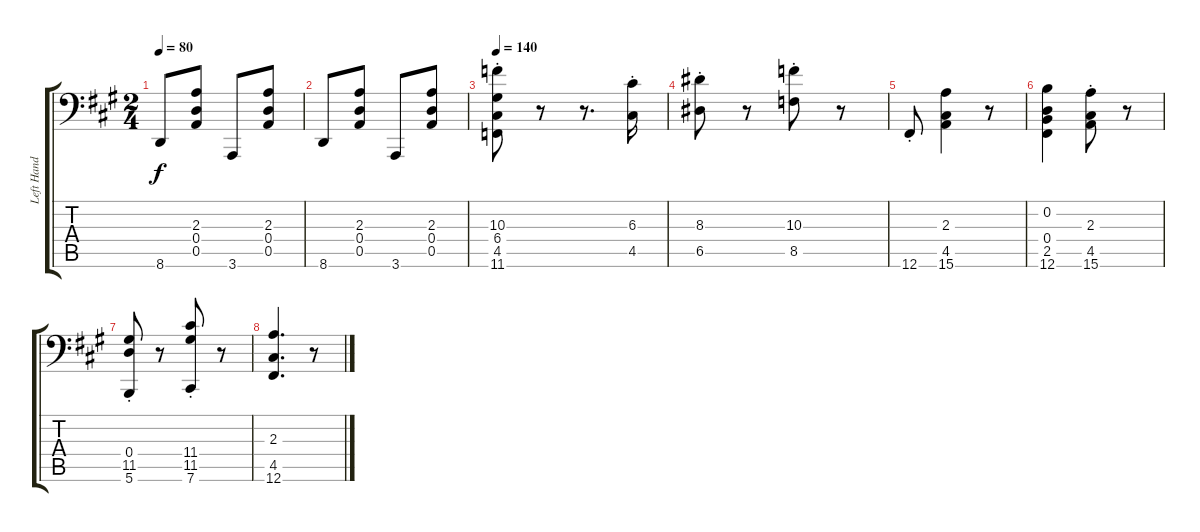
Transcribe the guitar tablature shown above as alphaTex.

\track ("Left Hand" "Left Hand") {instrument stringensemble1}
\staff {score tabs}
\tuning (E4 B3 G3 D3 A2 Gb1) {hide}
\ts (2 4)
\tempo 80
\clef f4
\ks f#minor
8.6.8{dy f} (2.3 0.4 0.5).8 3.6.8 (2.3 0.4 0.5).8 |
8.6.8 (2.3 0.4 0.5).8 3.6.8 (2.3 0.4 0.5).8 |
\tempo 140
(10.3{st} 6.4{st} 4.5{st} 11.6{st}).8 r.8 r.8{d} (6.3{st} 4.5{st}).16 |
(8.3{st} 6.5{st}).8 r.8 (10.3{st} 8.5{st}).8 r.8 |
12.6{st}.8 (2.3 4.5 15.6).4 r.8 |
(0.2 0.4 2.5 12.6).4 (2.3{st} 4.5{st} 15.6{st}).8 r.8 |
(0.4{st} 11.5{st} 5.6{st}).8 r.8 (11.4{st} 11.5{st} 7.6{st}).8 r.8 |
(2.3 4.5 12.6).4{d} r.8
